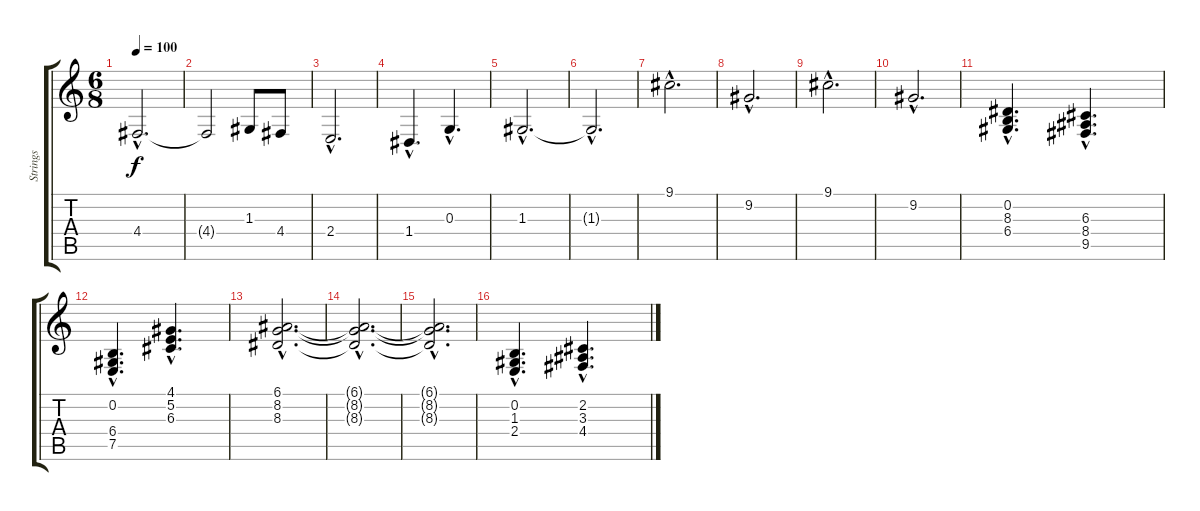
\track ("Strings" "Strings") {instrument stringensemble1}
\staff {score tabs}
\tuning (E4 B3 G3 D3 A2 E2) {hide}
\ts (6 8)
\tempo 100
\clef g2
\ks c
4.4{hac}.2{d dy f} |
4.4{t}.2 1.3.8 4.4.8 |
2.4{hac}.2{d} |
1.4{hac}.4{d} 0.3{hac}.4{d} |
1.3{hac}.2{d} |
1.3{hac t}.2{d} |
9.1{hac}.2{d} |
9.2{hac}.2{d} |
9.1{hac}.2{d} |
9.2{hac}.2{d} |
(0.2{hac} 8.3{hac} 6.4{hac}).4{d} (6.3{hac} 8.4{hac} 9.5{hac}).4{d} |
(0.2{hac} 6.4{hac} 7.5{hac}).4{d} (4.1{hac} 5.2{hac} 6.3{hac}).4{d} |
(6.1{hac} 8.2{hac} 8.3{hac}).2{d} |
(6.1{hac t} 8.2{hac t} 8.3{hac t}).2{d} |
(6.1{hac t} 8.2{hac t} 8.3{hac t}).2{d} |
(0.2{hac} 1.3{hac} 2.4{hac}).4{d} (2.2{hac} 3.3{hac} 4.4{hac}).4{d}
